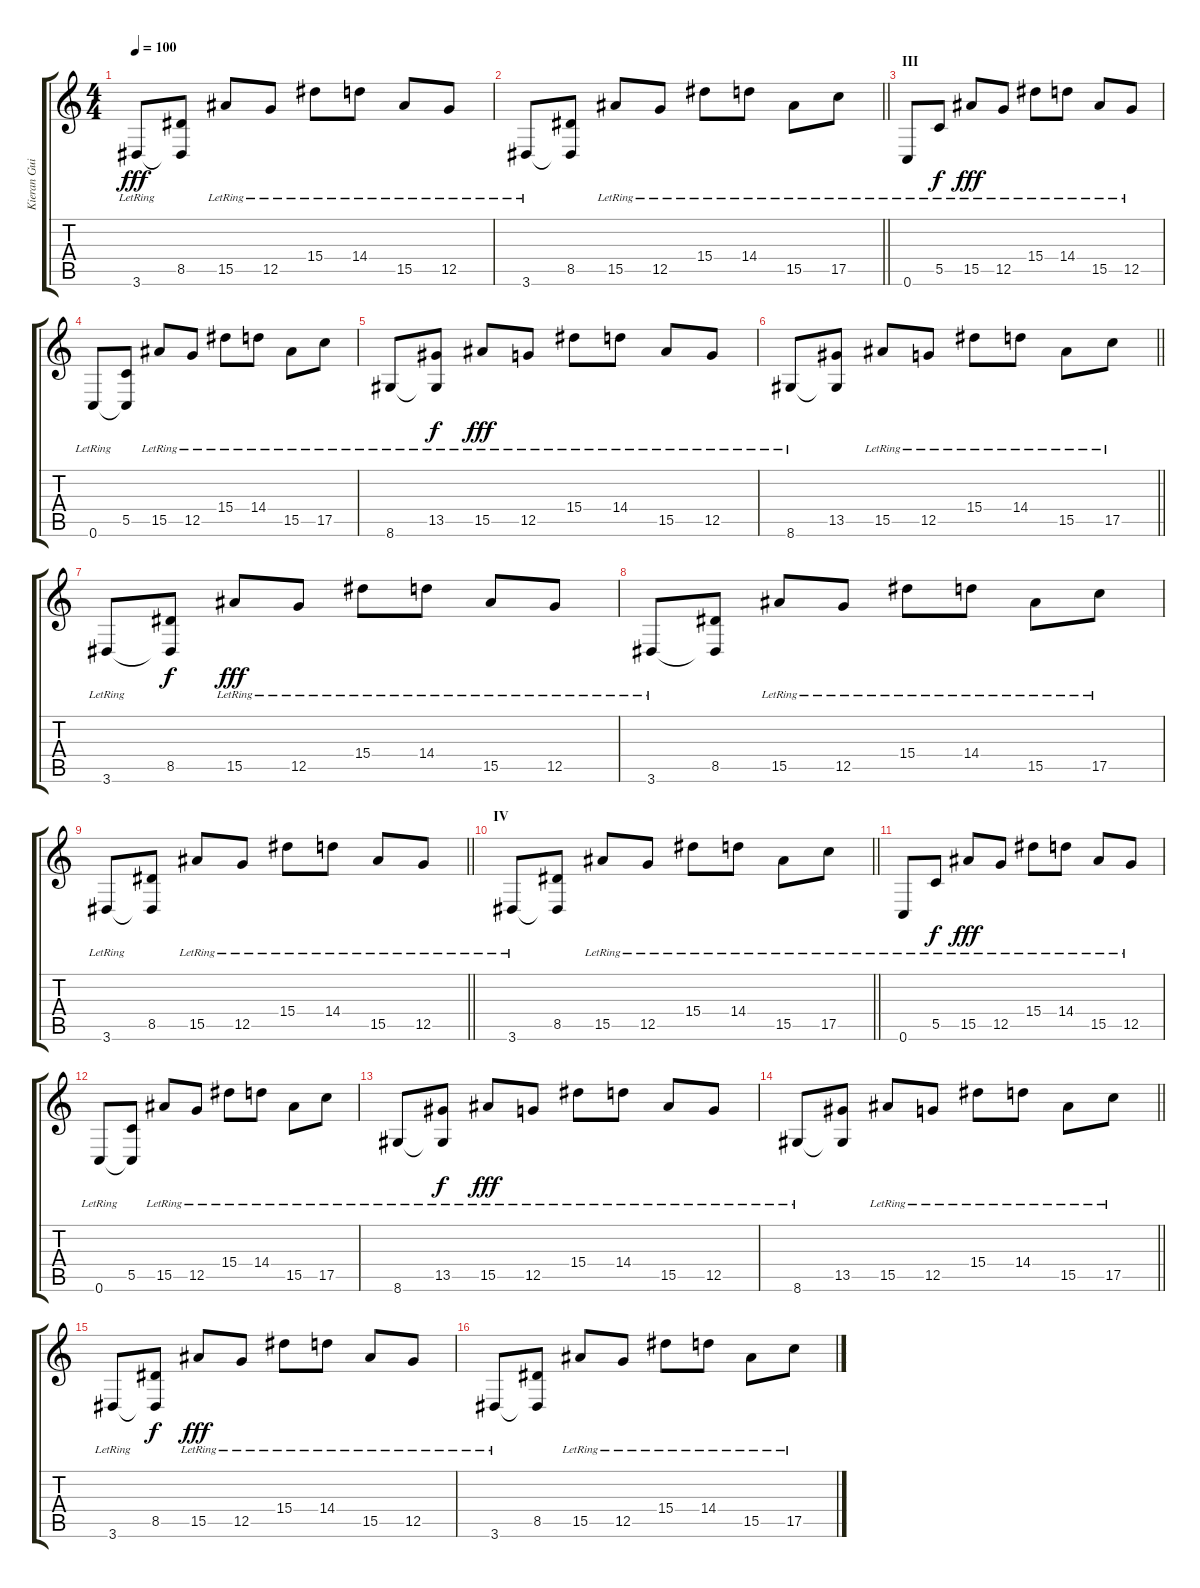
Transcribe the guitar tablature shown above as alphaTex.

\track ("Kieran Guitar" "Kieran Gui") {instrument overdrivenguitar}
\staff {score tabs}
\tuning (D4 A3 F3 C3 G2 C2) {hide}
\ts (4 4)
\tempo 100
\clef g2
\ks c
3.6{lr}.8{dy fff} (8.5 3.6{t}).8 15.5{lr}.8 12.5{lr}.8 15.4{lr}.8 14.4{lr}.8 15.5{lr}.8 12.5{lr}.8 |
\barLineRight lightlight
3.6{lr}.8 (8.5 3.6{t}).8 15.5{lr}.8 12.5{lr}.8 15.4{lr}.8 14.4{lr}.8 15.5{lr}.8 17.5{lr}.8 |
\section ("" "III")
0.6{lr}.8 5.5{lr}.8{dy f} 15.5{lr}.8{dy fff} 12.5{lr}.8 15.4{lr}.8 14.4{lr}.8 15.5{lr}.8 12.5{lr}.8 |
0.6{lr}.8 (5.5 0.6{t}).8 15.5{lr}.8 12.5{lr}.8 15.4{lr}.8 14.4{lr}.8 15.5{lr}.8 17.5{lr}.8 |
8.6{lr}.8 (13.5{lr} 8.6{t}).8{dy f} 15.5{lr}.8{dy fff} 12.5{lr}.8 15.4{lr}.8 14.4{lr}.8 15.5{lr}.8 12.5{lr}.8 |
\barLineRight lightlight
8.6{lr}.8 (13.5 8.6{t}).8 15.5{lr}.8 12.5{lr}.8 15.4{lr}.8 14.4{lr}.8 15.5{lr}.8 17.5{lr}.8 |
3.6{lr}.8 (8.5 3.6{t}).8{dy f} 15.5{lr}.8{dy fff} 12.5{lr}.8 15.4{lr}.8 14.4{lr}.8 15.5{lr}.8 12.5{lr}.8 |
3.6{lr}.8 (8.5 3.6{t}).8 15.5{lr}.8 12.5{lr}.8 15.4{lr}.8 14.4{lr}.8 15.5{lr}.8 17.5{lr}.8 |
\barLineRight lightlight
3.6{lr}.8 (8.5 3.6{t}).8 15.5{lr}.8 12.5{lr}.8 15.4{lr}.8 14.4{lr}.8 15.5{lr}.8 12.5{lr}.8 |
\section ("" "IV")
\barLineRight lightlight
3.6{lr}.8 (8.5 3.6{t}).8 15.5{lr}.8 12.5{lr}.8 15.4{lr}.8 14.4{lr}.8 15.5{lr}.8 17.5{lr}.8 |
0.6{lr}.8 5.5{lr}.8{dy f} 15.5{lr}.8{dy fff} 12.5{lr}.8 15.4{lr}.8 14.4{lr}.8 15.5{lr}.8 12.5{lr}.8 |
0.6{lr}.8 (5.5 0.6{t}).8 15.5{lr}.8 12.5{lr}.8 15.4{lr}.8 14.4{lr}.8 15.5{lr}.8 17.5{lr}.8 |
8.6{lr}.8 (13.5{lr} 8.6{t}).8{dy f} 15.5{lr}.8{dy fff} 12.5{lr}.8 15.4{lr}.8 14.4{lr}.8 15.5{lr}.8 12.5{lr}.8 |
\barLineRight lightlight
8.6{lr}.8 (13.5 8.6{t}).8 15.5{lr}.8 12.5{lr}.8 15.4{lr}.8 14.4{lr}.8 15.5{lr}.8 17.5{lr}.8 |
3.6{lr}.8 (8.5 3.6{t}).8{dy f} 15.5{lr}.8{dy fff} 12.5{lr}.8 15.4{lr}.8 14.4{lr}.8 15.5{lr}.8 12.5{lr}.8 |
3.6{lr}.8 (8.5 3.6{t}).8 15.5{lr}.8 12.5{lr}.8 15.4{lr}.8 14.4{lr}.8 15.5{lr}.8 17.5{lr}.8
